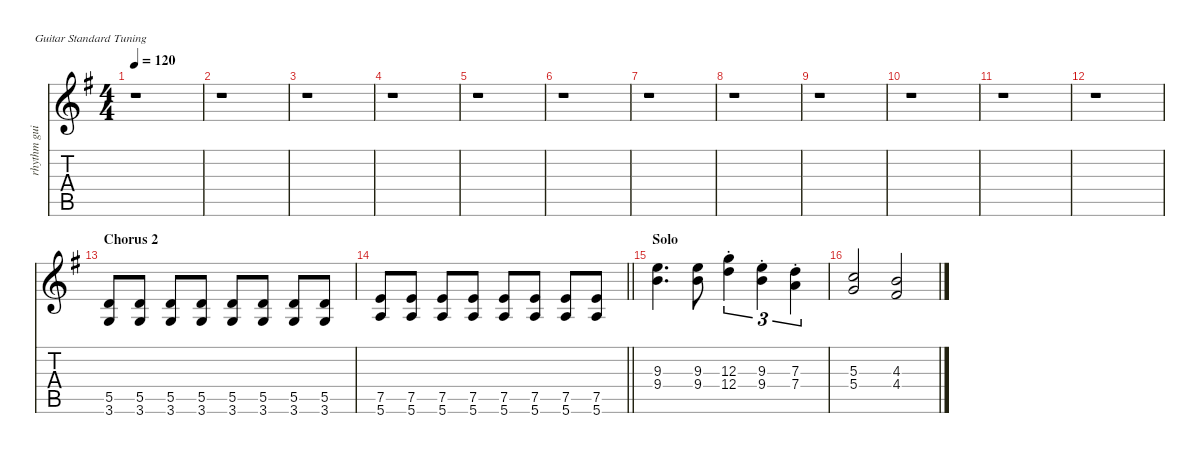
\defaultSystemsLayout 4
\hideDynamics
\bracketExtendMode nobrackets
\otherSystemsTrackNameOrientation horizontal
\track ("rhythm guitar" "rhythm gui") {defaultSystemsLayout 8 instrument distortionguitar}
\staff {score tabs}
\tuning (E4 B3 G3 D3 A2 E2)
\ts (4 4)
\tempo 120
\clef g2
\ks eminor
r.1{dy ppp beam Down} |
r.1{beam Down} |
r.1{beam Down} |
r.1{beam Down} |
r.1{beam Down} |
r.1{beam Down} |
r.1{beam Down} |
r.1{beam Down} |
r.1{beam Down} |
r.1{beam Down} |
r.1{beam Down} |
r.1{beam Down} |
\section ("" "Chorus 2")
(3.6{acc forcenatural} 5.5{acc forcenatural}).8{dy f beam Up} (3.6{acc forcenatural} 5.5{acc forcenatural}).8{beam Up} (3.6{acc forcenatural} 5.5{acc forcenatural}).8{beam Up} (3.6{acc forcenatural} 5.5{acc forcenatural}).8{beam Up} (3.6{acc forcenatural} 5.5{acc forcenatural}).8{beam Up} (3.6{acc forcenatural} 5.5{acc forcenatural}).8{beam Up} (3.6{acc forcenatural} 5.5{acc forcenatural}).8{beam Up} (3.6{acc forcenatural} 5.5{acc forcenatural}).8{beam Up} |
\barLineRight lightlight
(5.6{acc forcenatural} 7.5{acc forcenatural}).8{beam Up} (5.6{acc forcenatural} 7.5{acc forcenatural}).8{beam Up} (5.6{acc forcenatural} 7.5{acc forcenatural}).8{beam Up} (5.6{acc forcenatural} 7.5{acc forcenatural}).8{beam Up} (5.6{acc forcenatural} 7.5{acc forcenatural}).8{beam Up} (5.6{acc forcenatural} 7.5{acc forcenatural}).8{beam Up} (5.6{acc forcenatural} 7.5{acc forcenatural}).8{beam Up} (5.6{acc forcenatural} 7.5{acc forcenatural}).8{beam Up} |
\section ("" "Solo")
(9.4{acc forcenatural} 9.3{acc forcenatural}).4{d beam Down} (9.3{acc forcenatural} 9.4{acc forcenatural}).8{beam Down} (12.4{st acc forcenatural} 12.3{st acc forcenatural}).4{tu (3 2) beam Down} (9.3{st acc forcenatural} 9.4{st acc forcenatural}).4{tu (3 2) beam Down} (7.4{st acc forcenatural} 7.3{st acc forcenatural}).4{tu (3 2) beam Down} |
(5.3{acc forcenatural} 5.4{acc forcenatural}).2{beam Up} (4.4{acc #} 4.3{acc forcenatural}).2{beam Up}
